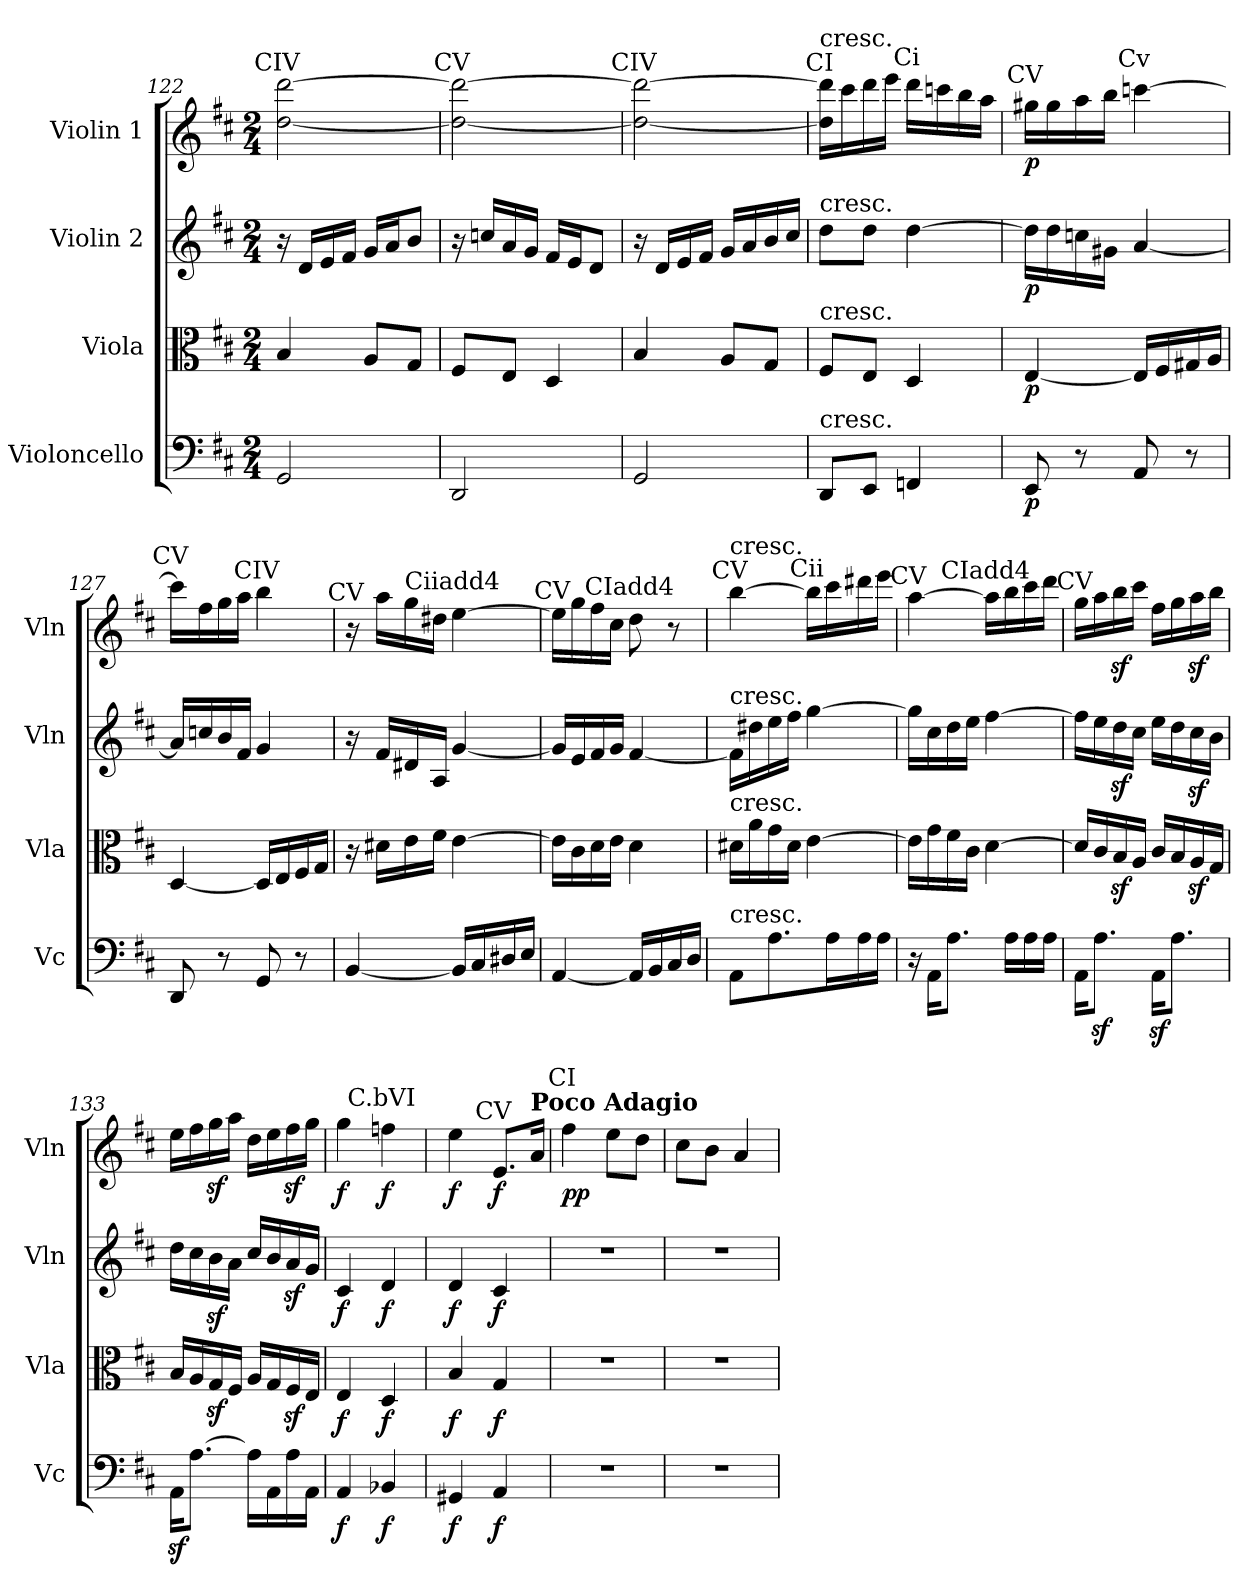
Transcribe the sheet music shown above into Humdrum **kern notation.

**kern	**dynam	**kern	**dynam	**kern	**dynam	**kern	**dynam
*part4	*part4	*part3	*part3	*part2	*part2	*part1	*part1
*staff4	*staff4	*staff3	*staff3	*staff2	*staff2	*staff1	*staff1
*I"Violoncello	*	*I"Viola	*	*I"Violin 2	*	*I"Violin 1	*
*I'Vc	*	*I'Vla	*	*I'Vln	*	*I'Vln	*
*clefF4	*	*clefC3	*	*clefG2	*	*clefG2	*
*k[f#c#]	*	*k[f#c#]	*	*k[f#c#]	*	*k[f#c#]	*
*D:	*	*D:	*	*D:	*	*D:	*
*M2/4	*	*M2/4	*	*M2/4	*	*M2/4	*
=122	=122	=122	=122	=122	=122	=122	=122
!	!	!	!	!	!	!LO:TX:a:cj:t=CIV	!
2GG/	.	4B/	.	16r	.	[2dd\ [2ddd\	.
.	.	.	.	16d/LL	.	.	.
.	.	.	.	16e/	.	.	.
.	.	.	.	16f#/JJ	.	.	.
.	.	8A/L	.	16g/LL	.	.	.
.	.	.	.	16a/J	.	.	.
.	.	8G/J	.	8b/J	.	.	.
!!LO:PB:g=z
=123	=123	=123	=123	=123	=123	=123	=123
!	!	!	!	!	!	!LO:TX:a:cj:t=CV	!
2DD/	.	8F#/L	.	16r	.	2dd\_ 2ddd\_	.
.	.	.	.	16ccn/LL	.	.	.
.	.	8E/J	.	16a/	.	.	.
.	.	.	.	16g/JJ	.	.	.
.	.	4D/	.	16f#/LL	.	.	.
.	.	.	.	16e/J	.	.	.
.	.	.	.	8d/J	.	.	.
=124	=124	=124	=124	=124	=124	=124	=124
!	!	!	!	!	!	!LO:TX:a:cj:t=CIV	!
2GG/	.	4B/	.	16r	.	2dd\_ 2ddd\_	.
.	.	.	.	16d/LL	.	.	.
.	.	.	.	16e/	.	.	.
.	.	.	.	16f#/JJ	.	.	.
.	.	8A/L	.	16g/LL	.	.	.
.	.	.	.	16a/	.	.	.
.	.	8G/J	.	16b/	.	.	.
.	.	.	.	16cc#/JJ	.	.	.
=125	=125	=125	=125	=125	=125	=125	=125
!	!	!	!	!	!	!LO:TX:a:cj:t=CI	!
!	!	!	!	!	!	!LO:TX:a:t=cresc.	!
!	!	!	!	!LO:TX:a:t=cresc.	!	!	!
!	!	!LO:TX:a:t=cresc.	!	!	!	!	!
!LO:TX:a:t=cresc.	!	!	!	!	!	!	!
8DD/L	.	8F#/L	.	8dd\L	.	16dd\] 16ddd\]LL	.
.	.	.	.	.	.	16ccc#\	.
8EE/J	.	8E/J	.	8dd\J	.	16ddd\	.
.	.	.	.	.	.	16eee\JJ	.
!	!	!	!	!	!	!LO:TX:a:cj:t=Ci	!
4FFn/	.	4D/	.	[4dd\	.	16ddd\LL	.
.	.	.	.	.	.	16cccn\	.
.	.	.	.	.	.	16bb\	.
.	.	.	.	.	.	16aa\JJ	.
=126	=126	=126	=126	=126	=126	=126	=126
!	!	!	!	!	!	!LO:TX:a:cj:t=CV	!
!	!LO:DY:b	!	!LO:DY:b	!	!LO:DY:b	!	!LO:DY:b
8EE/	p	[4E/	p	16dd\LL]	p	16gg#X\LL	p
.	.	.	.	16dd\	.	16gg#\	.
8r	.	.	.	16ccn\	.	16aa\	.
.	.	.	.	16g#X\JJ	.	16bb\JJ	.
!	!	!	!	!	!	!LO:TX:a:cj:t=Cv	!
8AA/	.	16E/LL]	.	[4a/	.	[4cccn\	.
.	.	16F#/	.	.	.	.	.
8r	.	16G#X/	.	.	.	.	.
.	.	16A/JJ	.	.	.	.	.
!!LO:PB:g=z
=127	=127	=127	=127	=127	=127	=127	=127
!	!	!	!	!	!	!LO:TX:a:cj:t=CV	!
8DD/	.	[4D/	.	16a/LL]	.	16ccc\LL]	.
.	.	.	.	16ccn/	.	16ff#\	.
8r	.	.	.	16b/	.	16gg\	.
.	.	.	.	16f#/JJ	.	16aa\JJ	.
!	!	!	!	!	!	!LO:TX:a:cj:t=CIV	!
8GG/	.	16D/LL]	.	4g/	.	4bb\	.
.	.	16E/	.	.	.	.	.
8r	.	16F#/	.	.	.	.	.
.	.	16G/JJ	.	.	.	.	.
=128	=128	=128	=128	=128	=128	=128	=128
!	!	!	!	!	!	!LO:TX:a:cj:t=CV	!
[4BB/	.	16r	.	16r	.	16r	.
.	.	16d#X\LL	.	16f#/LL	.	16aa\LL	.
.	.	16e\	.	16d#X/	.	16gg\	.
.	.	16f#\JJ	.	16A/JJ	.	16dd#X\JJ	.
!	!	!	!	!	!	!LO:TX:a:cj:t=Ciiadd4	!
16BB/LL]	.	[4e\	.	[4g/	.	[4ee\	.
16C#/	.	.	.	.	.	.	.
16D#X/	.	.	.	.	.	.	.
16E/JJ	.	.	.	.	.	.	.
=129	=129	=129	=129	=129	=129	=129	=129
!	!	!	!	!	!	!LO:TX:a:cj:t=CV	!
[4AA/	.	16e\LL]	.	16g/LL]	.	16ee\LL]	.
.	.	16c#\	.	16e/	.	16gg\	.
.	.	16d\	.	16f#/	.	16ff#\	.
.	.	16e\JJ	.	16g/JJ	.	16cc#\JJ	.
!	!	!	!	!	!	!LO:TX:a:cj:t=CIadd4	!
16AA/LL]	.	4d\	.	[4f#/	.	8dd\	.
16BB/	.	.	.	.	.	.	.
16C#/	.	.	.	.	.	8r	.
16D/JJ	.	.	.	.	.	.	.
!!LO:LB:g=z
=130	=130	=130	=130	=130	=130	=130	=130
!	!	!	!	!	!	!LO:TX:a:cj:t=CV	!
!	!	!	!	!	!	!LO:TX:a:t=cresc.	!
!	!	!	!	!LO:TX:a:t=cresc.	!	!	!
!	!	!LO:TX:a:t=cresc.	!	!	!	!	!
!LO:TX:a:t=cresc.	!	!	!	!	!	!	!
8AA\L	.	16d#X\LL	.	16f#\LL]	.	[4bb\	.
.	.	16a\	.	16dd#X\	.	.	.
8.A\	.	16g\	.	16ee\	.	.	.
.	.	16d#\JJ	.	16ff#\JJ	.	.	.
!	!	!	!	!	!	!LO:TX:a:cj:t=Cii	!
.	.	[4e\	.	[4gg\	.	16bb\LL]	.
16A\L	.	.	.	.	.	16ccc#\	.
16A\	.	.	.	.	.	16ddd#X\	.
16A\JJ	.	.	.	.	.	16eee\JJ	.
!!LO:PB:g=z
=131	=131	=131	=131	=131	=131	=131	=131
!	!	!	!	!	!	!LO:TX:a:cj:t=CV	!
16r	.	16e\LL]	.	16gg\LL]	.	[4aa\	.
16AA\KL	.	16g\	.	16cc#\	.	.	.
8.A\J	.	16f#\	.	16dd\	.	.	.
.	.	16c#\JJ	.	16ee\JJ	.	.	.
!	!	!	!	!	!	!LO:TX:a:cj:t=CIadd4	!
.	.	[4d\	.	[4ff#\	.	16aa\LL]	.
16A\LL	.	.	.	.	.	16bb\	.
16A\	.	.	.	.	.	16ccc#\	.
16A\JJ	.	.	.	.	.	16ddd\JJ	.
=132	=132	=132	=132	=132	=132	=132	=132
!	!	!	!	!	!	!LO:TX:a:cj:t=CV	!
16AA\KL	.	16d/LL]	.	16ff#\LL]	.	16gg\LL	.
8.Az<\J	.	16c#/	.	16ee\	.	16aa\	.
.	.	16Bz</	.	16ddz<\	.	16bbz<\	.
.	.	16A/JJ	.	16cc#\JJ	.	16ccc#\JJ	.
16AAz<\KL	.	16c#/LL	.	16ee\LL	.	16ff#\LL	.
8.A\J	.	16B/	.	16dd\	.	16gg\	.
.	.	16Az</	.	16cc#z<\	.	16aaz<\	.
.	.	16G/JJ	.	16b\JJ	.	16bb\JJ	.
=133	=133	=133	=133	=133	=133	=133	=133
16AAz<\KL	.	16B/LL	.	16dd\LL	.	16ee\LL	.
[8.A\J	.	16A/	.	16cc#\	.	16ff#\	.
.	.	16Gz</	.	16bz<\	.	16ggz<\	.
.	.	16F#/JJ	.	16a\JJ	.	16aa\JJ	.
16A\LL]	.	16A/LL	.	16cc#/LL	.	16dd\LL	.
16AA\	.	16G/	.	16b/	.	16ee\	.
16A\	.	16F#z</	.	16az</	.	16ff#z<\	.
16AA\JJ	.	16E/JJ	.	16g/JJ	.	16gg\JJ	.
=134	=134	=134	=134	=134	=134	=134	=134
!	!LO:DY:b	!	!LO:DY:b	!	!LO:DY:b	!	!LO:DY:b
4AA/	f	4E/	f	4c#/	f	4gg\	f
!	!	!	!	!	!	!LO:TX:a:cj:t=C.bVI	!
!	!LO:DY:b	!	!LO:DY:b	!	!LO:DY:b	!	!LO:DY:b
4BB-X/	f	4D/	f	4d/	f	4ffn\	f
=135	=135	=135	=135	=135	=135	=135	=135
!	!LO:DY:b	!	!LO:DY:b	!	!LO:DY:b	!	!LO:DY:b
4GG#X/	f	4B/	f	4d/	f	4ee\	f
!	!	!	!	!	!	!LO:TX:a:cj:t=CV	!
!	!LO:DY:b	!	!LO:DY:b	!	!LO:DY:b	!	!LO:DY:b
4AA/	f	4G/	f	4c#/	f	8.e/L	f
!	!	!	!	!	!	!LO:TX:a:B:t=Poco Adagio	!
.	.	.	.	.	.	16a/Jk	.
!!LO:LB:g=z
=136	=136	=136	=136	=136	=136	=136	=136
*	*	*	*	*	*	*MM50	*
!	!	!	!	!	!	!LO:TX:a:cj:t=CI	!
!	!	!	!	!	!	!	!LO:DY:b
2r	.	2r	.	2r	.	4ff#\	pp
.	.	.	.	.	.	8ee\L	.
.	.	.	.	.	.	8dd\J	.
!!LO:PB:g=z
=137	=137	=137	=137	=137	=137	=137	=137
2r	.	2r	.	2r	.	8cc#\L	.
.	.	.	.	.	.	8b\J	.
.	.	.	.	.	.	4a/	.
=	=	=	=	=	=	=	=
*-	*-	*-	*-	*-	*-	*-	*-
